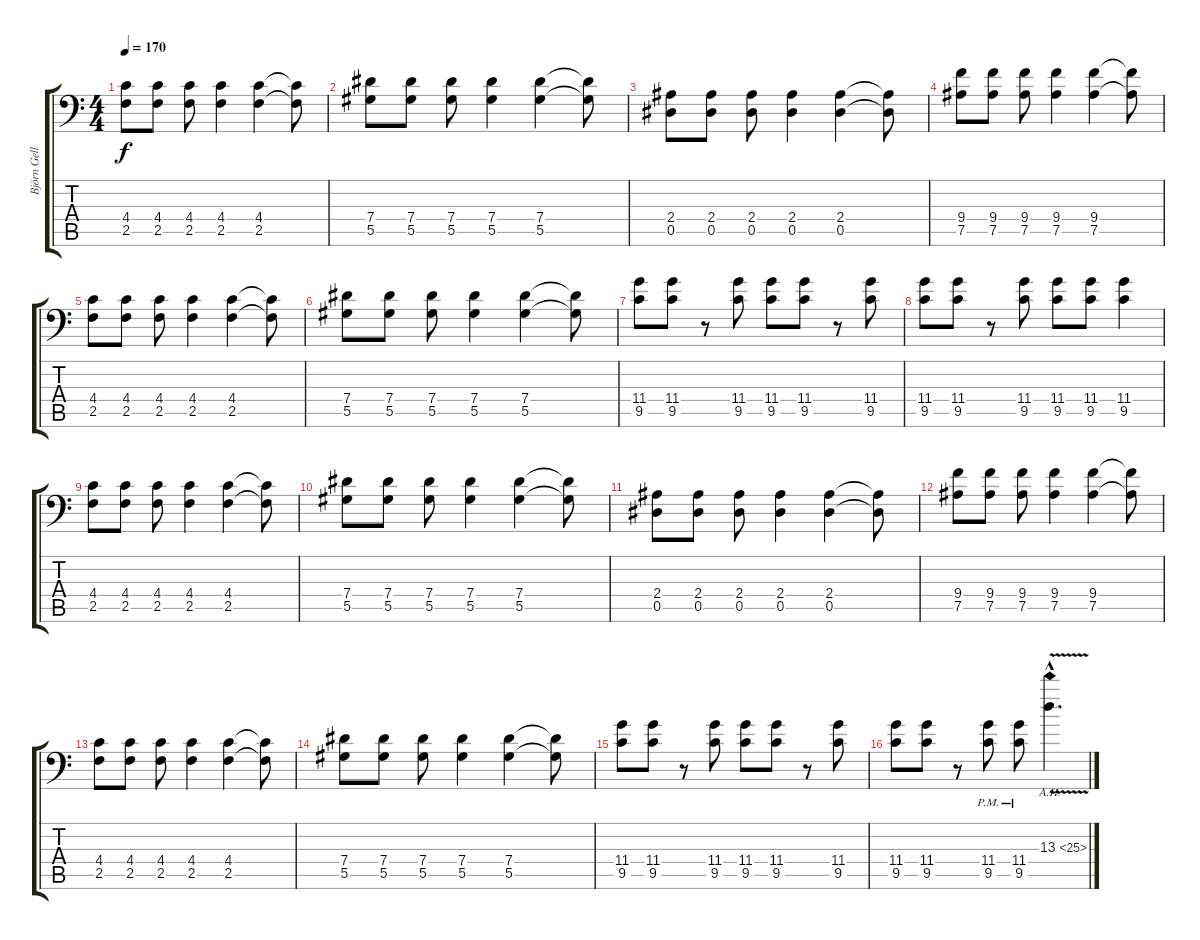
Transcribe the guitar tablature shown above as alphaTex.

\track ("Björn Gellotte" "Björn Gell") {instrument distortionguitar}
\staff {score tabs}
\tuning (Bb3 F3 Db3 Ab2 Eb2 Bb1) {hide}
\ts (4 4)
\tempo 170
\clef f4
\ks c
(4.4 2.5).8{dy f instrument distortionguitar} (4.4 2.5).8 (4.4 2.5).8 (4.4 2.5).4 (4.4 2.5).4 (4.4{t} 2.5{t}).8 |
(7.4 5.5).8 (7.4 5.5).8 (7.4 5.5).8 (7.4 5.5).4 (7.4 5.5).4 (7.4{t} 5.5{t}).8 |
(2.4 0.5).8 (2.4 0.5).8 (2.4 0.5).8 (2.4 0.5).4 (2.4 0.5).4 (2.4{t} 0.5{t}).8 |
(9.4 7.5).8 (9.4 7.5).8 (9.4 7.5).8 (9.4 7.5).4 (9.4 7.5).4 (9.4{t} 7.5{t}).8 |
(4.4 2.5).8 (4.4 2.5).8 (4.4 2.5).8 (4.4 2.5).4 (4.4 2.5).4 (4.4{t} 2.5{t}).8 |
(7.4 5.5).8 (7.4 5.5).8 (7.4 5.5).8 (7.4 5.5).4 (7.4 5.5).4 (7.4{t} 5.5{t}).8 |
(11.4 9.5).8 (11.4 9.5).8 r.8 (11.4 9.5).8 (11.4 9.5).8 (11.4 9.5).8 r.8 (11.4 9.5).8 |
(11.4 9.5).8 (11.4 9.5).8 r.8 (11.4 9.5).8 (11.4 9.5).8 (11.4 9.5).8 (11.4 9.5).4 |
(4.4 2.5).8 (4.4 2.5).8 (4.4 2.5).8 (4.4 2.5).4 (4.4 2.5).4 (4.4{t} 2.5{t}).8 |
(7.4 5.5).8 (7.4 5.5).8 (7.4 5.5).8 (7.4 5.5).4 (7.4 5.5).4 (7.4{t} 5.5{t}).8 |
(2.4 0.5).8 (2.4 0.5).8 (2.4 0.5).8 (2.4 0.5).4 (2.4 0.5).4 (2.4{t} 0.5{t}).8 |
(9.4 7.5).8 (9.4 7.5).8 (9.4 7.5).8 (9.4 7.5).4 (9.4 7.5).4 (9.4{t} 7.5{t}).8 |
(4.4 2.5).8 (4.4 2.5).8 (4.4 2.5).8 (4.4 2.5).4 (4.4 2.5).4 (4.4{t} 2.5{t}).8 |
(7.4 5.5).8 (7.4 5.5).8 (7.4 5.5).8 (7.4 5.5).4 (7.4 5.5).4 (7.4{t} 5.5{t}).8 |
(11.4 9.5).8 (11.4 9.5).8 r.8 (11.4 9.5).8 (11.4 9.5).8 (11.4 9.5).8 r.8 (11.4 9.5).8 |
(11.4 9.5).8 (11.4 9.5).8 r.8 (11.4{pm} 9.5{pm}).8 (11.4{pm} 9.5{pm}).8 13.3{ah 12 v hac}.4{d}
